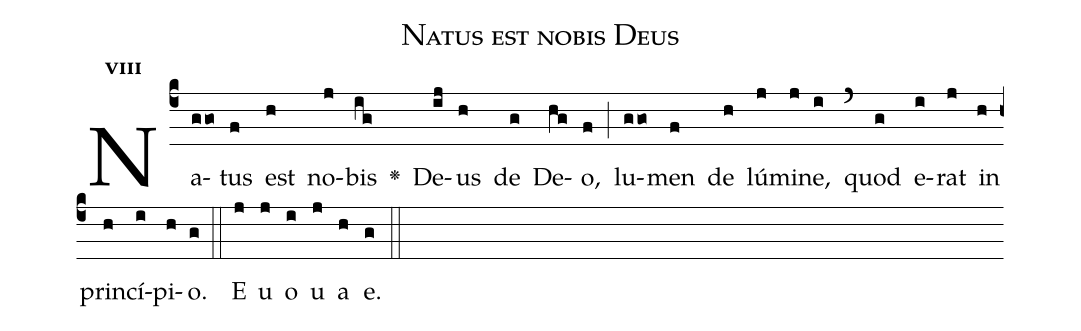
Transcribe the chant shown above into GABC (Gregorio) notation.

name:Natus est nobis Deus;
office-part:Antiphona;
mode:8;
%%
initial-style: 1;
name: Natus est nobis Deus
book: Antiphonae & Responsoria/Tomus I, p. 113;
occasion: Dominica II post Nativitatem;
office-part: Vesperae I Ant 3;
user-notes: ;
commentary: ;
annotation: 8g;
centering-scheme: english;
fontsize: 12;
font: OFLSortsMillGoudy;
height: 11;
width: 4.5;
%%
(c4)Na(ggo)tus(f) est(h) no(j)bis(ig) <v>\greheightstar</v>() De(ij)us(h) de(g) De(hg)o,(f) (;) lu(ggo)men(f) de(h) lú(j)mi(j)ne,(i) (`) quod(g) e(i)rat(j) in(h) prin(h)cí(i)pi(h)o.(g) (::)
E(j) u(j) o(i) u(j) a(h) e.(g) (::)
